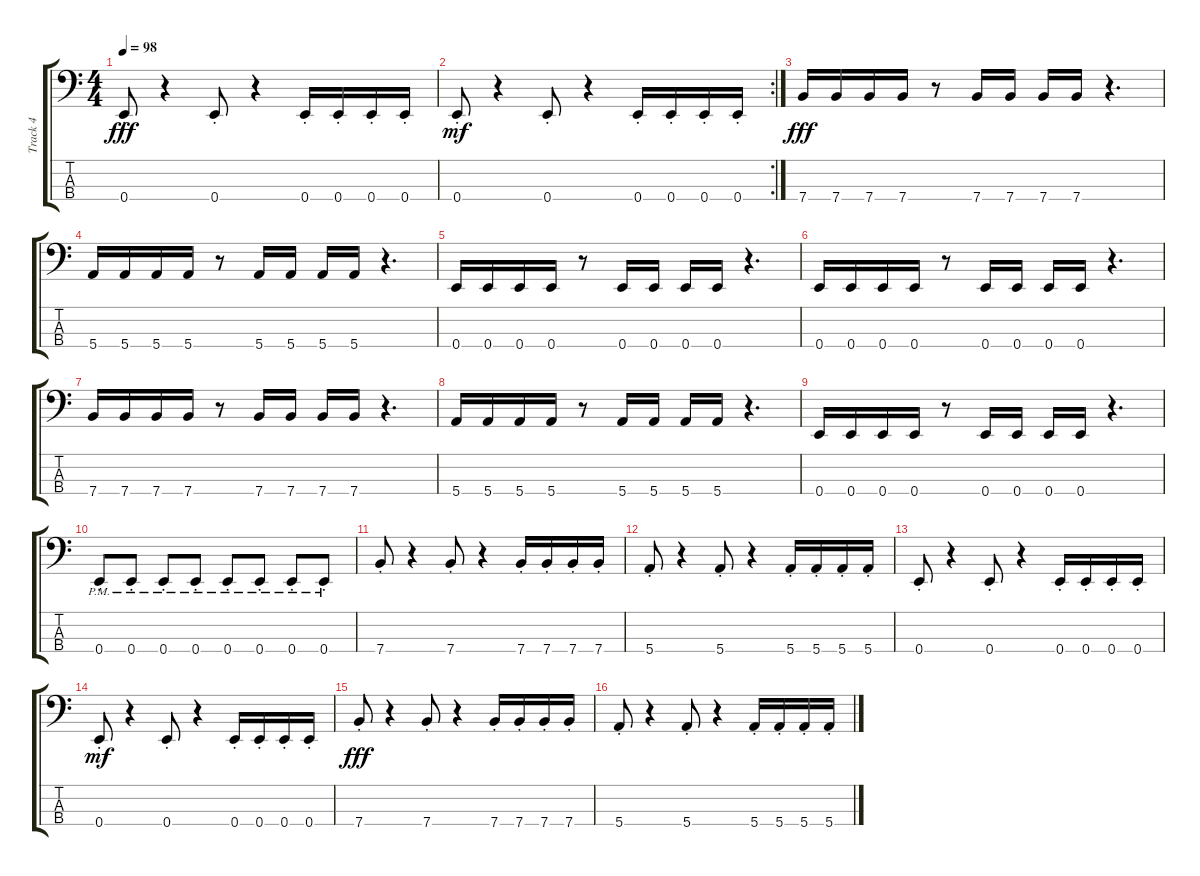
\track ("Track 4" "Track 4") {instrument electricbassfinger}
\staff {score tabs}
\tuning (G2 D2 A1 E1) {hide}
\ts (4 4)
\tempo 98
\clef f4
\ks c
0.4{st}.8{dy fff} r.4 0.4{st}.8 r.4 0.4{st}.16 0.4{st}.16 0.4{st}.16 0.4{st}.16 |
\rc 2
0.4{st}.8{dy mf} r.4 0.4{st}.8 r.4 0.4{st}.16 0.4{st}.16 0.4{st}.16 0.4{st}.16 |
7.4.16{dy fff} 7.4.16 7.4.16 7.4.16 r.8 7.4.16 7.4.16 7.4.16 7.4.16 r.4{d} |
5.4.16 5.4.16 5.4.16 5.4.16 r.8 5.4.16 5.4.16 5.4.16 5.4.16 r.4{d} |
0.4.16 0.4.16 0.4.16 0.4.16 r.8 0.4.16 0.4.16 0.4.16 0.4.16 r.4{d} |
0.4.16 0.4.16 0.4.16 0.4.16 r.8 0.4.16 0.4.16 0.4.16 0.4.16 r.4{d} |
7.4.16 7.4.16 7.4.16 7.4.16 r.8 7.4.16 7.4.16 7.4.16 7.4.16 r.4{d} |
5.4.16 5.4.16 5.4.16 5.4.16 r.8 5.4.16 5.4.16 5.4.16 5.4.16 r.4{d} |
0.4.16 0.4.16 0.4.16 0.4.16 r.8 0.4.16 0.4.16 0.4.16 0.4.16 r.4{d} |
0.4{pm st}.8 0.4{pm st}.8 0.4{pm st}.8 0.4{pm st}.8 0.4{pm st}.8 0.4{pm st}.8 0.4{pm st}.8 0.4{pm st}.8 |
7.4{st}.8 r.4 7.4{st}.8 r.4 7.4{st}.16 7.4{st}.16 7.4{st}.16 7.4{st}.16 |
5.4{st}.8 r.4 5.4{st}.8 r.4 5.4{st}.16 5.4{st}.16 5.4{st}.16 5.4{st}.16 |
0.4{st}.8 r.4 0.4{st}.8 r.4 0.4{st}.16 0.4{st}.16 0.4{st}.16 0.4{st}.16 |
0.4{st}.8{dy mf} r.4 0.4{st}.8 r.4 0.4{st}.16 0.4{st}.16 0.4{st}.16 0.4{st}.16 |
7.4{st}.8{dy fff} r.4 7.4{st}.8 r.4 7.4{st}.16 7.4{st}.16 7.4{st}.16 7.4{st}.16 |
5.4{st}.8 r.4 5.4{st}.8 r.4 5.4{st}.16 5.4{st}.16 5.4{st}.16 5.4{st}.16
